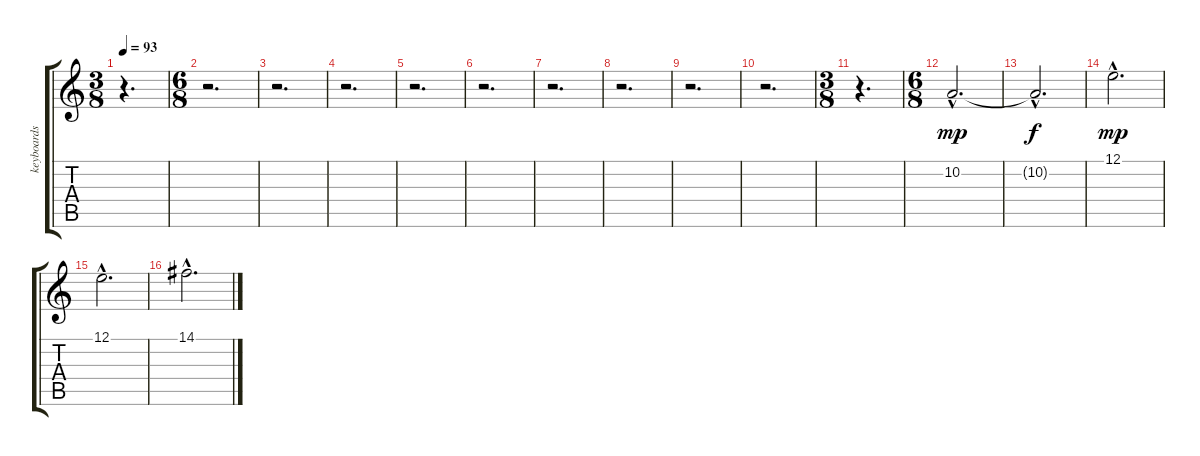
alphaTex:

\track ("keyboards" "keyboards") {instrument stringensemble1}
\staff {score tabs}
\tuning (E4 B3 G3 D3 A2 E2) {hide}
\ts (3 8)
\tempo 93
\clef g2
\ks c
r.4{d dy mp} |
\ts (6 8)
r.2{d} |
r.2{d} |
r.2{d} |
r.2{d} |
r.2{d} |
r.2{d} |
r.2{d} |
r.2{d} |
r.2{d} |
\ts (3 8)
r.4{d} |
\ts (6 8)
10.2{hac}.2{d} |
10.2{hac t}.2{d dy f} |
12.1{hac}.2{d dy mp} |
12.1{hac}.2{d} |
14.1{hac}.2{d}
